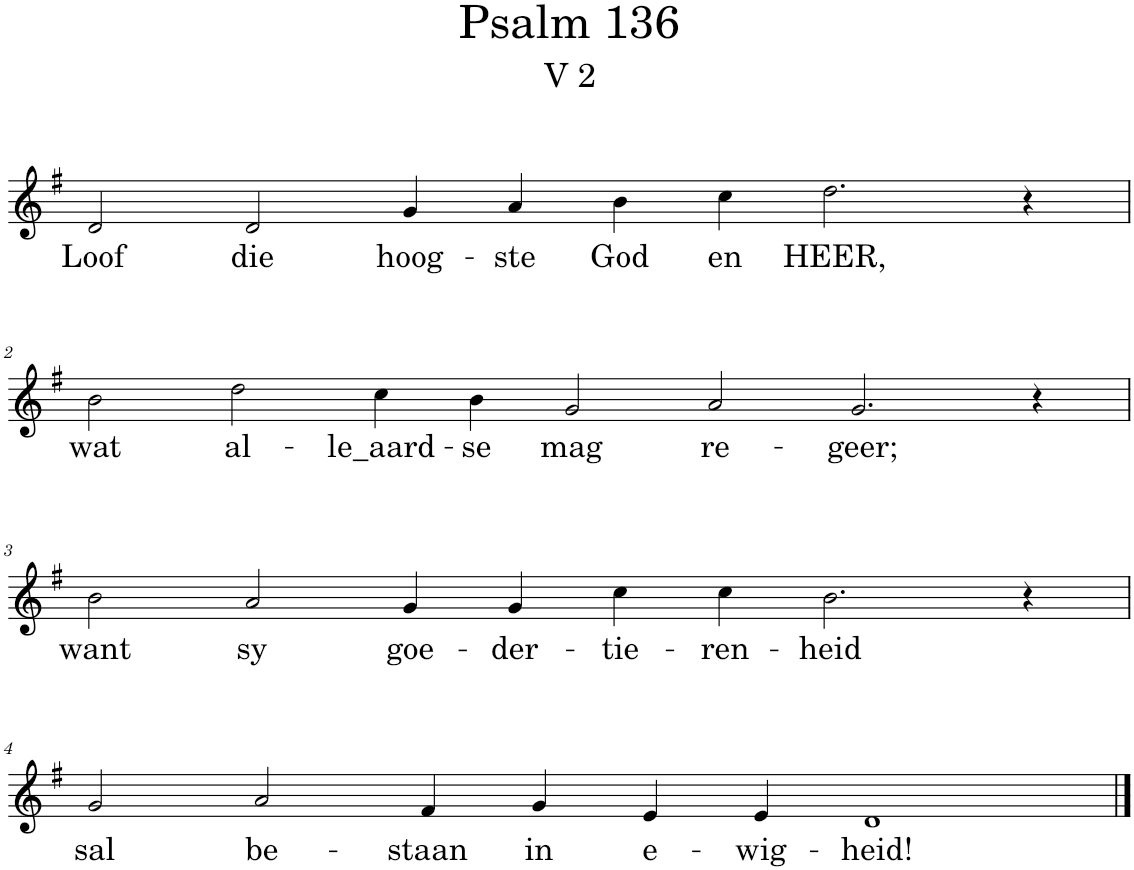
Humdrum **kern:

**kern	**text
*part1	*part1
*staff1	*staff1
*I"Pipe Organ	*
*I'Org.	*
*clefG2	*
*k[f#]	*
*M12/4	*
=1	=1
!	!LO:LY:b
2d/	Loof
!	!LO:LY:b
2d/	die
!	!LO:LY:b
4g/	hoog-
!	!LO:LY:b
4a/	-ste
!	!LO:LY:b
4b\	God
!	!LO:LY:b
4cc\	en
!	!LO:LY:b
2.dd\	HEER,
4r	.
!!LO:LB:g=z
=2	=2
*M14/4	*
!	!LO:LY:b
2b\	wat
!	!LO:LY:b
2dd\	al-
!	!LO:LY:b
4cc\	-le_aard-
!	!LO:LY:b
4b\	-se
!	!LO:LY:b
2g/	mag
!	!LO:LY:b
2a/	re-
!	!LO:LY:b
2.g/	-geer;
4r	.
!!LO:LB:g=z
=3	=3
*M12/4	*
!	!LO:LY:b
2b\	want
!	!LO:LY:b
2a/	sy
!	!LO:LY:b
4g/	goe-
!	!LO:LY:b
4g/	-der-
!	!LO:LY:b
4cc\	-tie-
!	!LO:LY:b
4cc\	-ren-
!	!LO:LY:b
2.b\	-heid
4r	.
!!LO:LB:g=z
=4	=4
!	!LO:LY:b
2g/	sal
!	!LO:LY:b
2a/	be-
!	!LO:LY:b
4f#/	-staan
!	!LO:LY:b
4g/	in
!	!LO:LY:b
4e/	e-
!	!LO:LY:b
4e/	-wig-
!	!LO:LY:b
1d	-heid!
==	==
*-	*-
